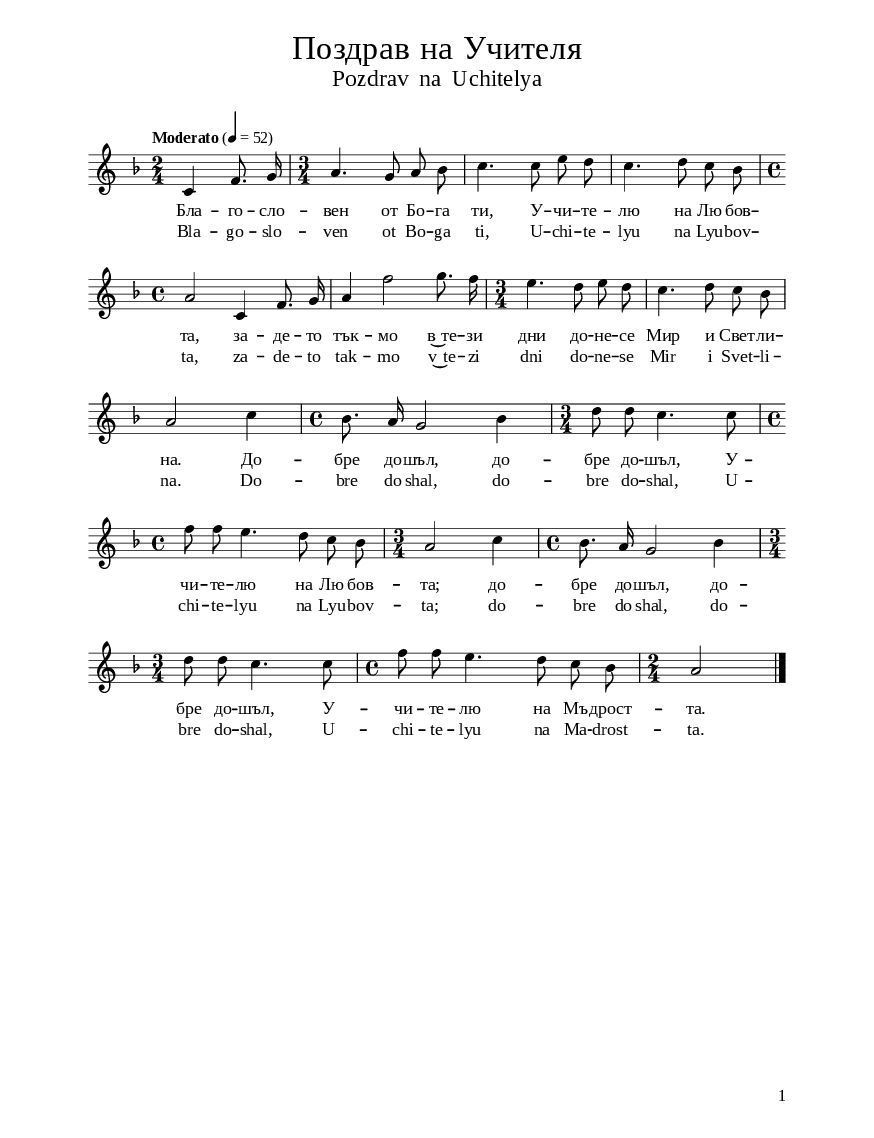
\version "2.18.2"

\paper {
  #(set-paper-size "a5")
}

\bookpart {
\paper {
  print-all-headers = ##t
  print-page-number = ##t
  print-first-page-number = ##t

  % put page numbers on the bottom
  oddHeaderMarkup = \markup ""
  evenHeaderMarkup = \markup ""
  oddFooterMarkup = \markup
    \fill-line {
      ""
      \on-the-fly #print-page-number-check-first \fromproperty #'page:page-number-string
    }
  evenFooterMarkup = \markup
    \fill-line {
      \on-the-fly #print-page-number-check-first \fromproperty #'page:page-number-string
      ""
    }

  left-margin = 1.5\cm
  right-margin = 1.5\cm
  top-margin = 1.6\cm
  bottom-margin = 1.2\cm
  ragged-bottom = ##t % do not spread the staves to fill the whole vertical space

  % change lyrics and titles font (affects notes also)
  fonts =
    #(make-pango-font-tree
     "Times New Roman"
     "DejaVu Sans"
     "DejaVu Sans Mono"
     (/ (* staff-height pt) 3.6))

  % change distance between staves
  system-system-spacing =
    #'((basic-distance . 12)
       (minimum-distance . 6)
       (padding . 1)
       (stretchability . 12))
}

\header {
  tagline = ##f
}

\score{
  \layout { 
    indent = 0.0\cm % remove first line indentation
   % ragged-last = ##t % do not spread last line to fill the whole space
    \context {
      \Score
      \omit BarNumber %remove bar numbers
    } % context

    \context { % change staff size
      \Staff
      fontSize = #+0 % affects notes size only
      \override StaffSymbol #'staff-space = #(magstep -3)
      \override StaffSymbol #'thickness = #0.5
      \override BarLine #'hair-thickness = #1
      %\override StaffSymbol #'ledger-line-thickness = #'(0 . 0)
    }

    \context { % adjust space between staff and lyrics and between the two lyric lines
      \Lyrics
      \override VerticalAxisGroup.nonstaff-relatedstaff-spacing = #'((basic-distance . 4.5))
      \override VerticalAxisGroup.nonstaff-nonstaff-spacing = #'((minimum-distance . 2))
    }
  } % layout
 \new Voice \absolute  {
    \clef treble
    \key f \major
    \time 2/4 \tempo "Moderato" 4 = 52
    \autoBeamOff  
 
    c'4 f'8. g'16 | \time 3/4 a'4. g'8 a' bes' | c''4. c''8 e'' d'' | c''4. d''8 c'' bes' \break | 
 
    \time 4/4  a'2 c'4 f'8. g'16 | a'4 f''2 g''8. f''16 | \time 3/4  e''4. d''8 e'' d'' | c''4. d''8 c'' bes' \break |

    a'2 c''4 | \time 4/4  bes'8. a'16 g'2 bes'4 | \time 3/4  d''8 d'' c''4. c''8 \break | 

    \time 4/4  f''8 f'' e''4. d''8 c'' bes' | \time 3/4  a'2 c''4 | \time 4/4  bes'8. a'16 g'2 bes'4 \break |

    \time 3/4  d''8 d'' c''4. c''8 \time 4/4  f''8 f'' e''4. d''8 c'' bes' | \time 2/4  a'2 \bar "|."
 
  }
  
 \addlyrics {
    Бла -- го -- сло -- вен от Бо -- га ти, У -- чи -- те --
    лю на Лю -- бов -- та, за -- де -- то тък -- мо
    в~те -- зи дни до -- не -- се Мир и Свет -- ли -- на. 
    До -- бре до -- шъл, до -- бре до -- шъл,
    У -- чи -- те -- лю на Лю -- бов -- та; до --
    бре до -- шъл, до -- бре до -- шъл, У -- чи --
    те -- лю на Мъ -- дрост -- та.
  }

  \addlyrics {
    Bla -- go -- slo -- ven ot Bo -- ga ti, U -- chi -- te --
    lyu na Lyu -- bov -- ta, za -- de -- to tak -- mo
    v~te -- zi dni do -- ne -- se Mir i Svet -- li -- na. 
    Do -- bre do -- shal, do -- bre do -- shal,
    U -- chi -- te -- lyu na Lyu -- bov -- ta; do --
    bre do -- shal, do -- bre do -- shal, U -- chi --
    te -- lyu na Ma -- drost -- ta.
  }

  \header {
    title = \markup \column \normal-text \fontsize #2.5 {
              \center-align
              \line { Поздрав на Учителя }
              \vspace #-0.6
              \center-align
              \line \fontsize #-3 { Pozdrav na Uchitelya  }
              \vspace #-0.8
              \center-align
              \line \fontsize #-3 { " " }
            }
  }
  
  \midi{}

} % score

\pageBreak

\markup \fontsize #+2.5 {
    \hspace #1
    \override #'(baseline-skip . 2.4) % affects space between column lines
    \column {
      \line { 2. Обвити в мрак до този час, }
   \line { " " ний бяхме роби на греха, }

   \line { " " но чухме Твоя кротък Глас }

\line { " " и лъхна към нас топлина. }
\line { " " }

\line { " " \italic{Припев: Добре дошъл ...} }
\line { " " }

\line { " " Учителю Благословен, }

\line { " " Ти ни сърцата обнови, }

\line { " " запали огън в нас свещен }

\line { " " и сладки думи оживи. }

\line { " " }

\line { " " \italic{Припев: Добре дошъл ...} }
\line { " " }

\line { " " Учителю, наш скъпи гост, }

\line { " " привет от нас Ти приеми; }

\line { " " със радост ний готови сме }

\line { " " да жертваме живота свой. } 
    }

    \hspace #5
    \override #'(baseline-skip . 2.4)
    \column {
 \line { 2. Obviti v mrak do tozi chas, }
   \line { " " niy byahme robi na greha, }

   \line { " " no chuhme Tvoya krotak Glas }

\line { " " i lahna kam nas toplina. }
\line { " " }

\line { " " \italic{Refrain: Dobre doshal ...} }
\line { " " }

\line { " " Uchitelyu Blagosloven, }

\line { " " Ti ni sartsata obnovi, }

\line { " " zapali ogan v nas sveshten }

\line { " " i sladki dumi ozhivi. }

\line { " " }

\line { " " \italic{Refrain: Dobre doshal ...} }
\line { " " }

\line { " " Uchitelyu, nash skapi gost, }

\line { " " privet ot nas Ti priemi; }

\line { " " sas radost niy gotovi sme }

\line { " " da zhertvame zhivota svoy. } 
    } %column
} % markup

\pageBreak

% include foreign translation(s) of the song
\version "2.18.2"

\markup \fill-line { \fontsize #6 "Gruß an den Meister" }
\markup \null
\markup \null
\markup \fontsize #+2.5 {
    \hspace #10
    \override #'(baseline-skip . 2)
    \column {
     \line { " " }
   
     
   \line { " " 1. Gesegnet bist du von Gott, }

   \line { " " oh Meister der Liebe, }

   \line { " " denn gerade in diesen Tagen}

   \line { " " hast du Frieden und Licht gebracht.}
     \line { " " }

 \line { "   " \italic { Refrain :}  }

   \line { " " Sei willkommen, sei willkommen,}

   \line { " " Meister der Liebe; }

   \line { " " sei willkommen, sei willkommen, }

   \line { " " Meister der Weisheit!}
  \line { " " }

   \line { " " 2. Bis zu dieser Stunde von Dunkelheit eingehüllt, }

   \line { " " waren wir Sklaven der Sünde,}

   \line { " " aber wir haben deine sanfte Stimme gehört, }

   \line { " " und Wärme hauchte uns an.}
     \line { " " }

 \line { "   " \italic { Refrain :}  }

   \line { " " 3. Gesegneter Meister,}

   \line { " " du hast unsere Herzen erneuert, }
 
   \line { " " du hast in uns ein heiliges Feuer angezündet}

   \line { " " und süße Worte belebt.}
     \line { " " }
 
 \line { "   " \italic { Refrain :}  }


   \line { " " 4. Meister, unser lieber Gast, }

   \line { " " nimm unseren Gruß an; }

   \line { " " mit Freude sind wir bereit, }

   \line { " " unser Leben zu opfern.}

    
    }
}


} % bookpart
